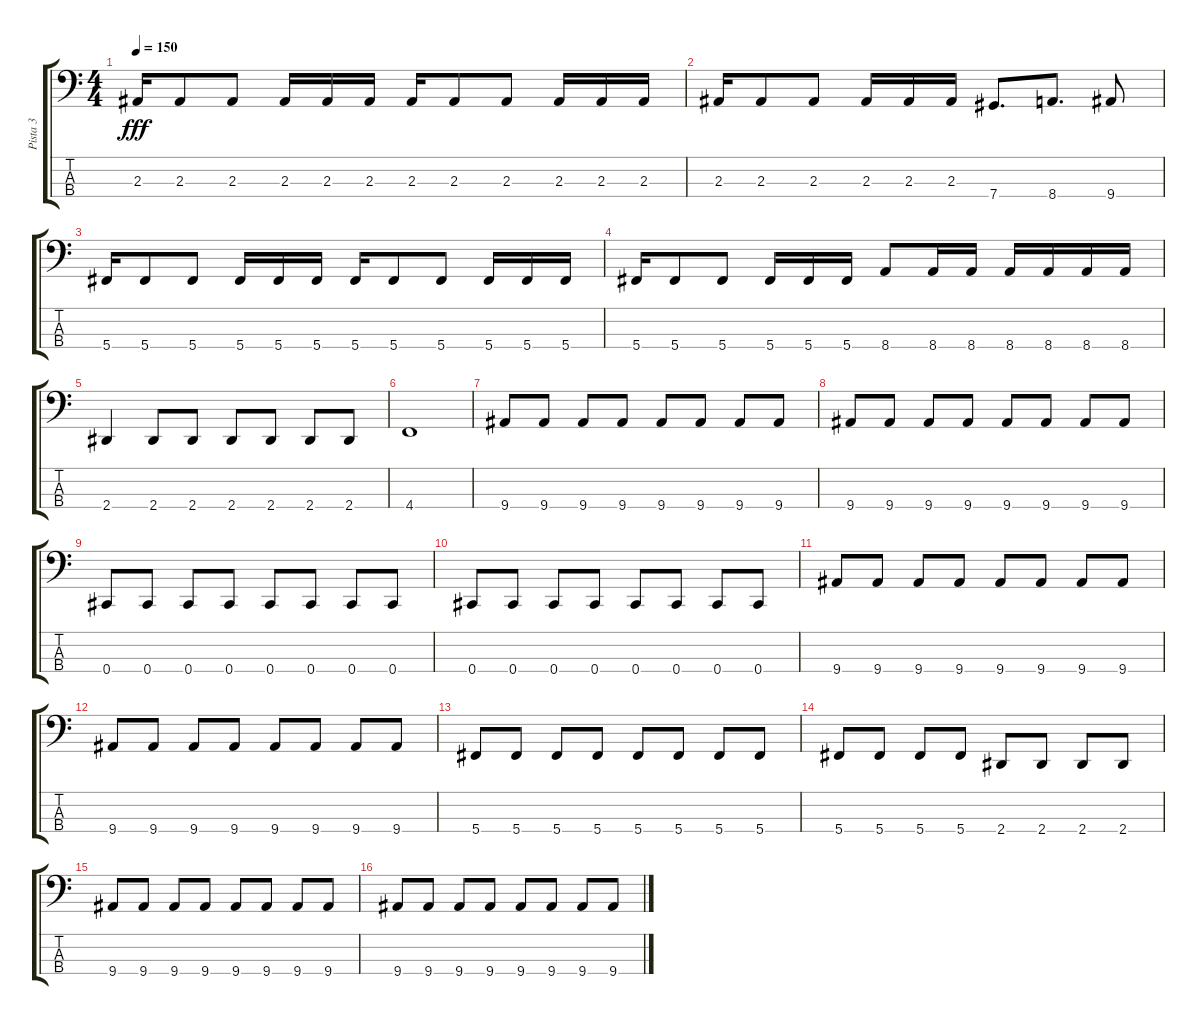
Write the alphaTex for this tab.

\track ("Pista 3" "Pista 3") {instrument electricbassfinger}
\staff {score tabs}
\tuning (Gb2 Db2 Ab1 Db1) {hide}
\ts (4 4)
\tempo 150
\clef f4
\ks c
2.3.16{dy fff} 2.3.8 2.3.8 2.3.16 2.3.16 2.3.16 2.3.16 2.3.8 2.3.8 2.3.16 2.3.16 2.3.16 |
2.3.16 2.3.8 2.3.8 2.3.16 2.3.16 2.3.16 7.4.8{d} 8.4.8{d} 9.4.8 |
5.4.16 5.4.8 5.4.8 5.4.16 5.4.16 5.4.16 5.4.16 5.4.8 5.4.8 5.4.16 5.4.16 5.4.16 |
5.4.16 5.4.8 5.4.8 5.4.16 5.4.16 5.4.16 8.4.8 8.4.16 8.4.16 8.4.16 8.4.16 8.4.16 8.4.16 |
2.4.4 2.4.8 2.4.8 2.4.8 2.4.8 2.4.8 2.4.8 |
4.4.1 |
9.4.8 9.4.8 9.4.8 9.4.8 9.4.8 9.4.8 9.4.8 9.4.8 |
9.4.8 9.4.8 9.4.8 9.4.8 9.4.8 9.4.8 9.4.8 9.4.8 |
0.4.8 0.4.8 0.4.8 0.4.8 0.4.8 0.4.8 0.4.8 0.4.8 |
0.4.8 0.4.8 0.4.8 0.4.8 0.4.8 0.4.8 0.4.8 0.4.8 |
9.4.8 9.4.8 9.4.8 9.4.8 9.4.8 9.4.8 9.4.8 9.4.8 |
9.4.8 9.4.8 9.4.8 9.4.8 9.4.8 9.4.8 9.4.8 9.4.8 |
5.4.8 5.4.8 5.4.8 5.4.8 5.4.8 5.4.8 5.4.8 5.4.8 |
5.4.8 5.4.8 5.4.8 5.4.8 2.4.8 2.4.8 2.4.8 2.4.8 |
9.4.8 9.4.8 9.4.8 9.4.8 9.4.8 9.4.8 9.4.8 9.4.8 |
9.4.8 9.4.8 9.4.8 9.4.8 9.4.8 9.4.8 9.4.8 9.4.8
